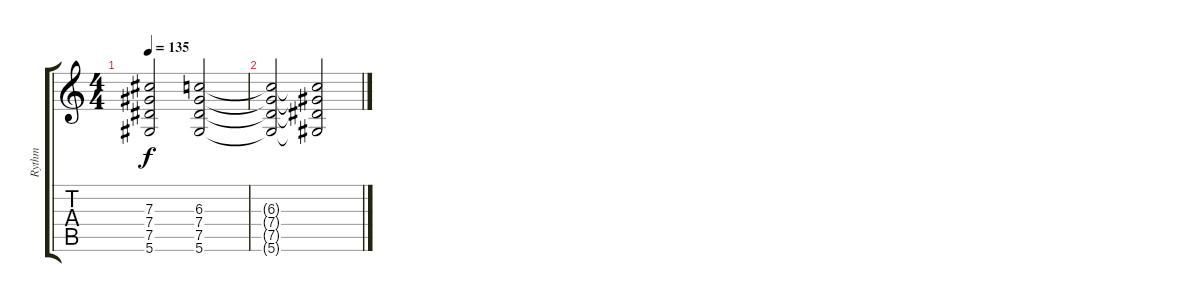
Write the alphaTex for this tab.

\track ("Rythm" "Rythm") {instrument distortionguitar}
\staff {score tabs}
\tuning (Eb4 Bb3 Gb3 Db3 Ab2 Eb2) {hide}
\ts (4 4)
\tempo 135
\clef g2
\ks c
(7.3{t} 7.4{t} 7.5{t} 5.6{t}).2{dy f} (6.3 7.4 7.5 5.6).2 |
(6.3{t} 7.4{t} 7.5{t} 5.6{t}).2 (6.3{t} 7.4{t} 7.5{t} 5.6{t}).2
